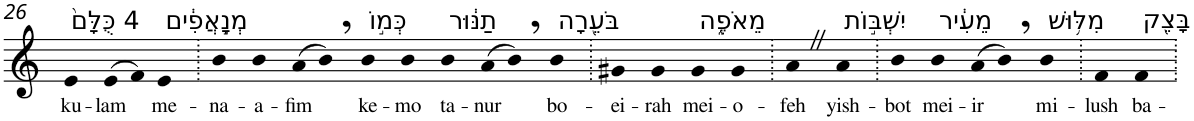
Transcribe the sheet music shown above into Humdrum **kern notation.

**kern	**text
*part1	*part1
*staff1	*staff1
*I"Piano	*
*I'Pno	*
!!LO:PB:g=z
*clefG2	*
*k[]	*
=26	=26
!LO:TX:a:t=4 כֻּלָּם֙	!
!	!LO:LY:b
4e	ku-
!	!LO:LY:b
(>8e	-lam
8f)	.
!LO:TX:a:t=מְנָ֣אֲפִ֔ים	!
!	!LO:LY:b
4e	me-
=27.	=27.
!	!LO:LY:b
4b	-na-
!	!LO:LY:b
4b	-a-
!	!LO:LY:b
(>8a	-fim
8b,)	.
!LO:TX:a:t=כְּמ֣וֹ	!
!	!LO:LY:b
4b	ke-
!	!LO:LY:b
4b	-mo
!LO:TX:a:t=תַנּ֔וּר	!
!	!LO:LY:b
4b	ta-
!	!LO:LY:b
(>8a	-nur
8b,)	.
!LO:TX:a:t=בֹּעֵ֖רָה	!
!	!LO:LY:b
4b	bo-
=28.	=28.
!	!LO:LY:b
4g#X	-ei-
!	!LO:LY:b
4g#	-rah
!LO:TX:a:t=מֵאֹפֶ֑ה	!
!	!LO:LY:b
4g#	mei-
!	!LO:LY:b
4g#	-o-
=29.	=29.
!	!LO:LY:b
4aZ	-feh
!LO:TX:a:t=יִשְׁבּ֣וֹת	!
!	!LO:LY:b
4a	yish-
=30.	=30.
!	!LO:LY:b
4b	-bot
!LO:TX:a:t=מֵעִ֔יר	!
!	!LO:LY:b
4b	mei-
!	!LO:LY:b
(>8a	-ir
8b,)	.
!LO:TX:a:t=מִלּ֥וּשׁ	!
!	!LO:LY:b
4b	mi-
=31.	=31.
!	!LO:LY:b
4f	-lush
!LO:TX:a:t=בָּצֵ֖ק	!
!	!LO:LY:b
4f	ba-
=.	=.
*-	*-
